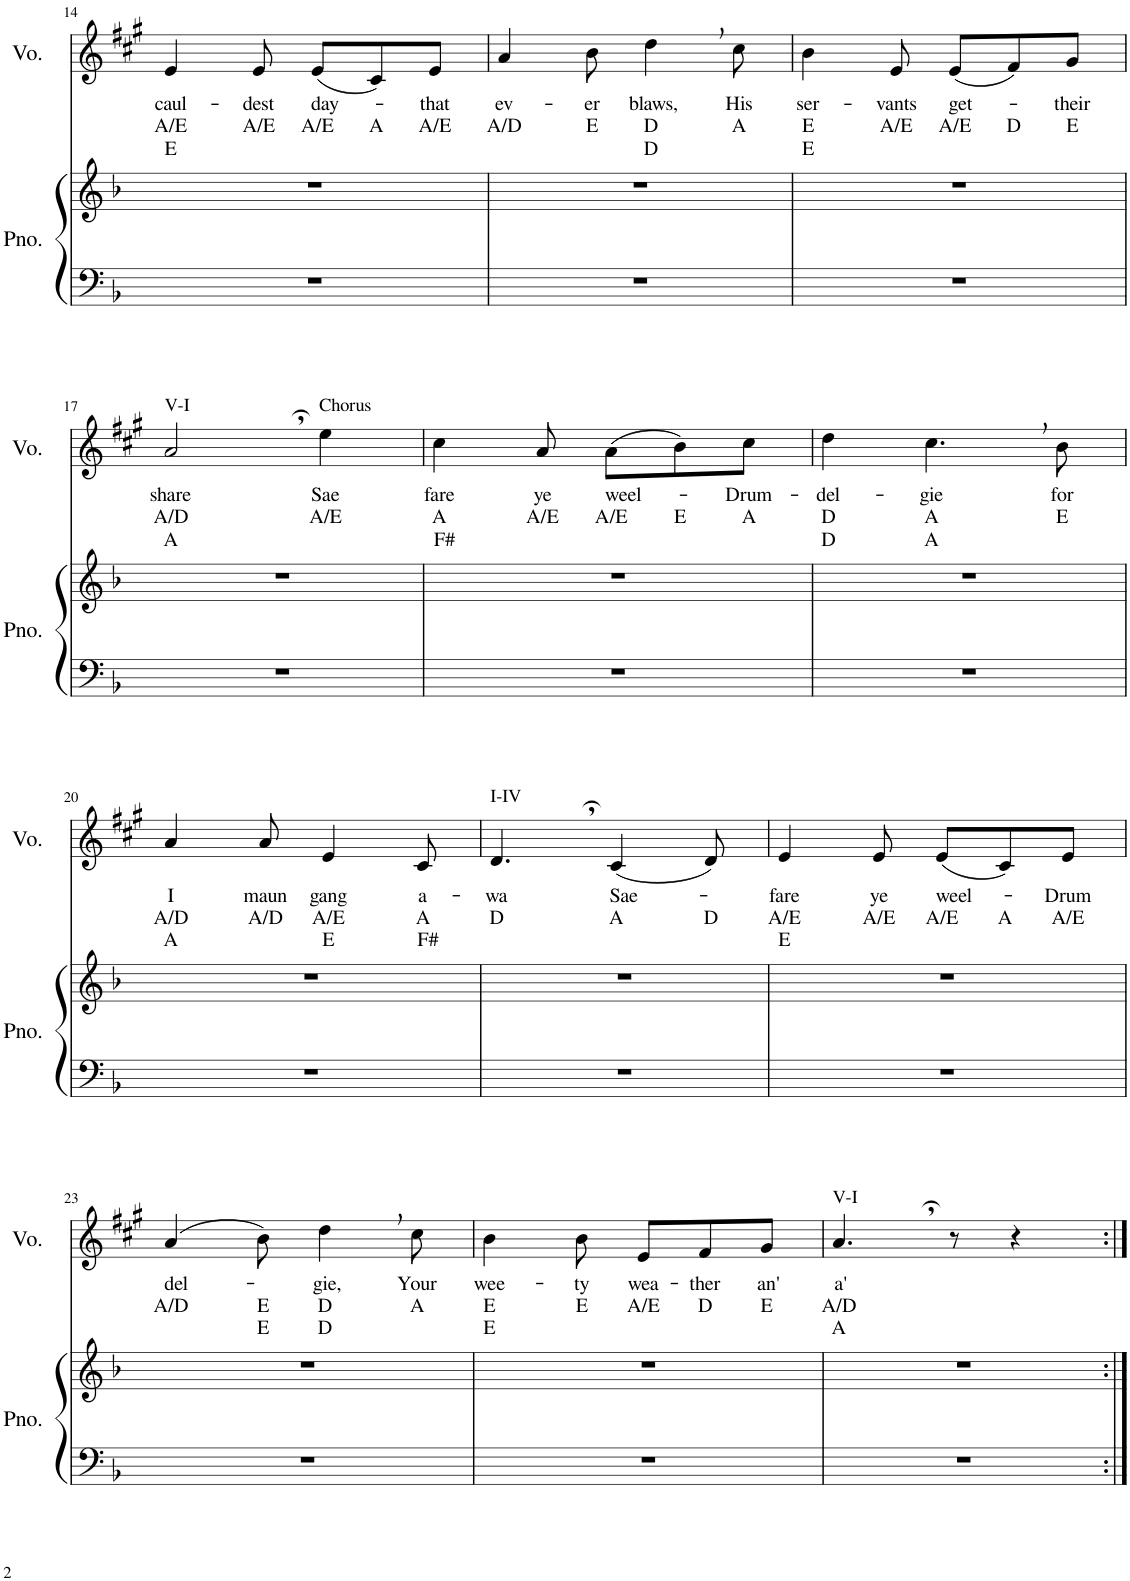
**kern	**kern	**kern	**text	**text	**text
*part2	*part2	*part1	*part1	*part1	*part1
*staff3	*staff2	*staff1	*staff1	*staff1	*staff1
*I"Piano	*	*I"Voice	*	*	*
*I'Pno.	*	*I'Vo.	*	*	*
!!LO:PB:g=z
*clefF4	*clefG2	*clefG2	*	*	*
*k[b-]	*k[b-]	*k[f#c#g#]	*	*	*
*M6/8	*M6/8	*M6/8	*	*	*
=14	=14	=14	=14	=14	=14
!	!	!	!LO:LY:b	!LO:LY:b	!LO:LY:b
2.r	2.r	4e/	caul-	A/E	E
!	!	!	!LO:LY:b	!LO:LY:b	!
.	.	8e/	-dest	A/E	.
!	!	!	!LO:LY:b	!LO:LY:b	!
.	.	(8e/L	day-	A/E	.
!	!	!	!	!LO:LY:b	!
.	.	8c#/)	.	A	.
!	!	!	!LO:LY:b	!LO:LY:b	!
.	.	8e/J	-that	A/E	.
=15	=15	=15	=15	=15	=15
!	!	!	!LO:LY:b	!LO:LY:b	!
2.r	2.r	4a/	ev-	A/D	.
!	!	!	!LO:LY:b	!LO:LY:b	!
.	.	8b\	-er	E	.
!	!	!	!LO:LY:b	!LO:LY:b	!LO:LY:b
.	.	4dd,\	blaws,	D	D
!	!	!	!LO:LY:b	!LO:LY:b	!
.	.	8cc#\	His	A	.
=16	=16	=16	=16	=16	=16
!	!	!	!LO:LY:b	!LO:LY:b	!LO:LY:b
2.r	2.r	4b\	ser-	E	E
!	!	!	!LO:LY:b	!LO:LY:b	!
.	.	8e/	-vants	A/E	.
!	!	!	!LO:LY:b	!LO:LY:b	!
.	.	(8e/L	get-	A/E	.
!	!	!	!	!LO:LY:b	!
.	.	8f#/)	.	D	.
!	!	!	!LO:LY:b	!LO:LY:b	!
.	.	8g#/J	-their	E	.
!!LO:LB:g=z
=17	=17	=17	=17	=17	=17
!	!	!LO:TX:a:t=V-I	!	!	!
!	!	!	!LO:LY:b	!LO:LY:b	!LO:LY:b
2.r	2.r	2a,/	share	A/D	A
!	!	!LO:TX:a:t=Chorus	!	!	!
!	!	!	!LO:LY:b	!LO:LY:b	!
.	.	4ee\	Sae	A/E	.
=18	=18	=18	=18	=18	=18
!	!	!	!LO:LY:b	!LO:LY:b	!LO:LY:b
2.r	2.r	4cc#\	fare	A	F#
!	!	!	!LO:LY:b	!LO:LY:b	!
.	.	8a/	ye	A/E	.
!	!	!	!LO:LY:b	!LO:LY:b	!
.	.	(8a\L	weel-	A/E	.
!	!	!	!	!LO:LY:b	!
.	.	8b\)	.	E	.
!	!	!	!LO:LY:b	!LO:LY:b	!
.	.	8cc#\J	-Drum-	A	.
=19	=19	=19	=19	=19	=19
!	!	!	!LO:LY:b	!LO:LY:b	!LO:LY:b
2.r	2.r	4dd\	-del-	D	D
!	!	!	!LO:LY:b	!LO:LY:b	!LO:LY:b
.	.	4.cc#,\	-gie	A	A
!	!	!	!LO:LY:b	!LO:LY:b	!
.	.	8b\	for	E	.
!!LO:LB:g=z
=20	=20	=20	=20	=20	=20
!	!	!	!LO:LY:b	!LO:LY:b	!LO:LY:b
2.r	2.r	4a/	I	A/D	A
!	!	!	!LO:LY:b	!LO:LY:b	!
.	.	8a/	maun	A/D	.
!	!	!	!LO:LY:b	!LO:LY:b	!LO:LY:b
.	.	4e/	gang	A/E	E
!	!	!	!LO:LY:b	!LO:LY:b	!LO:LY:b
.	.	8c#/	a-	A	F#
=21	=21	=21	=21	=21	=21
!	!	!LO:TX:a:t=I-IV	!	!	!
!	!	!	!LO:LY:b	!LO:LY:b	!
2.r	2.r	4.d,/	-wa	D	.
!	!	!	!LO:LY:b	!LO:LY:b	!
.	.	(4c#/	Sae-	A	.
!	!	!	!	!LO:LY:b	!
.	.	8d/)	.	D	.
=22	=22	=22	=22	=22	=22
!	!	!	!LO:LY:b	!LO:LY:b	!LO:LY:b
2.r	2.r	4e/	-fare	A/E	E
!	!	!	!LO:LY:b	!LO:LY:b	!
.	.	8e/	ye	A/E	.
!	!	!	!LO:LY:b	!LO:LY:b	!
.	.	(8e/L	weel-	A/E	.
!	!	!	!	!LO:LY:b	!
.	.	8c#/)	.	A	.
!	!	!	!LO:LY:b	!LO:LY:b	!
.	.	8e/J	-Drum	A/E	.
!!LO:LB:g=z
=23	=23	=23	=23	=23	=23
!	!	!	!LO:LY:b	!LO:LY:b	!
2.r	2.r	(4a/	del-	A/D	.
!	!	!	!	!LO:LY:b	!LO:LY:b
.	.	8b\)	.	E	E
!	!	!	!LO:LY:b	!LO:LY:b	!LO:LY:b
.	.	4dd,\	-gie,	D	D
!	!	!	!LO:LY:b	!LO:LY:b	!
.	.	8cc#\	Your	A	.
=24	=24	=24	=24	=24	=24
!	!	!	!LO:LY:b	!LO:LY:b	!LO:LY:b
2.r	2.r	4b\	wee-	E	E
!	!	!	!LO:LY:b	!LO:LY:b	!
.	.	8b\	-ty	E	.
!	!	!	!LO:LY:b	!LO:LY:b	!
.	.	8e/L	wea-	A/E	.
!	!	!	!LO:LY:b	!LO:LY:b	!
.	.	8f#/	-ther	D	.
!	!	!	!LO:LY:b	!LO:LY:b	!
.	.	8g#/J	an'	E	.
=25	=25	=25	=25	=25	=25
!	!	!LO:TX:a:t=V-I	!	!	!
!	!	!	!LO:LY:b	!LO:LY:b	!LO:LY:b
2.r	2.r	4.a,/	a'	A/D	A
.	.	8r	.	.	.
.	.	4r	.	.	.
=:|!	=:|!	=:|!	=:|!	=:|!	=:|!
*-	*-	*-	*-	*-	*-
